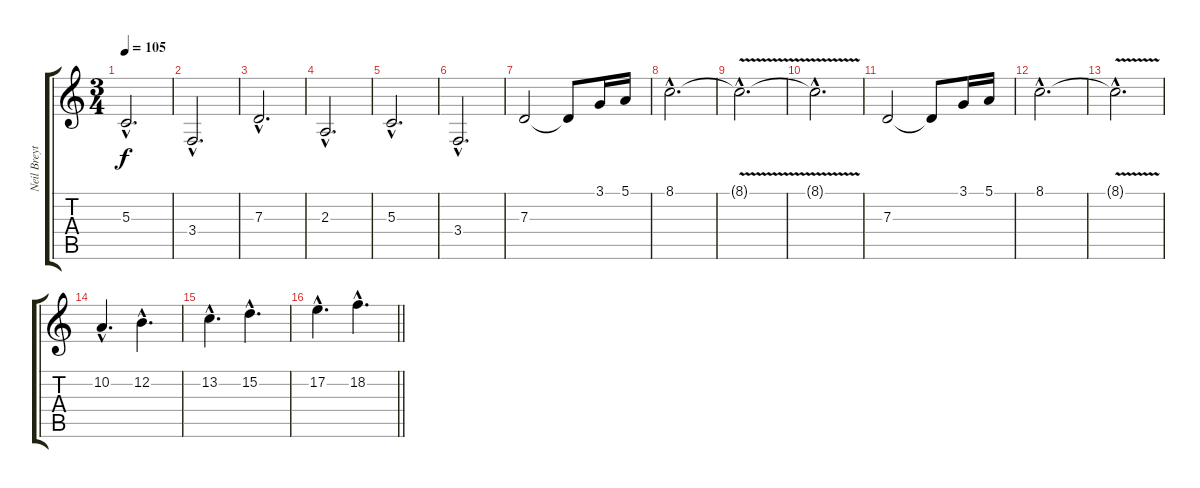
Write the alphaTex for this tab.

\track ("Neil Breytenbach (Keyboards/Strings)" "Neil Breyt") {instrument viola}
\staff {score tabs}
\tuning (E4 B3 G3 D3 A2 E2) {hide}
\ts (3 4)
\tempo 105
\clef g2
\ks c
5.3{hac}.2{d dy f} |
3.4{hac}.2{d} |
7.3{hac}.2{d} |
2.3{hac}.2{d} |
5.3{hac}.2{d} |
3.4{hac}.2{d} |
7.3.2 7.3{t}.8 3.1.16 5.1.16 |
8.1{hac}.2{d} |
8.1{v hac t}.2{d} |
8.1{hac t}.2{d} |
7.3.2 7.3{t}.8 3.1.16 5.1.16 |
8.1{hac}.2{d} |
8.1{v hac t}.2{d} |
10.2{hac}.4{d} 12.2{hac}.4{d} |
13.2{hac}.4{d} 15.2{hac}.4{d} |
\barLineRight lightlight
17.2{hac}.4{d} 18.2{hac}.4{d}
